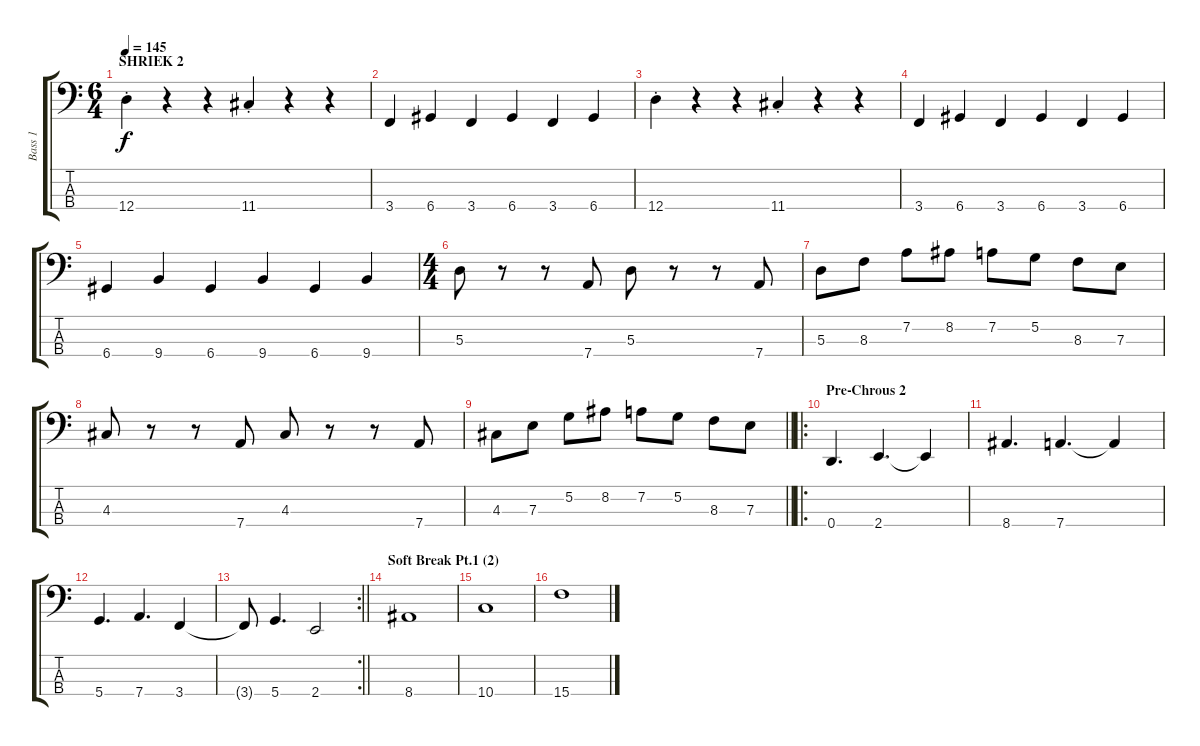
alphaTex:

\track ("Bass 1" "Bass 1") {instrument electricbassfinger}
\staff {score tabs}
\tuning (G2 D2 A1 D1) {hide}
\ts (6 4)
\section ("" "SHRIEK 2")
\tempo 145
\clef f4
\ks c
12.4{st}.4{dy f} r.4 r.4 11.4{st}.4 r.4 r.4 |
3.4.4 6.4.4 3.4.4 6.4.4 3.4.4 6.4.4 |
12.4{st}.4 r.4 r.4 11.4{st}.4 r.4 r.4 |
3.4.4 6.4.4 3.4.4 6.4.4 3.4.4 6.4.4 |
6.4.4 9.4.4 6.4.4 9.4.4 6.4.4 9.4.4 |
\ts (4 4)
5.3.8 r.8 r.8 7.4.8 5.3.8 r.8 r.8 7.4.8 |
5.3.8 8.3.8 7.2.8 8.2.8 7.2.8 5.2.8 8.3.8 7.3.8 |
4.3.8 r.8 r.8 7.4.8 4.3.8 r.8 r.8 7.4.8 |
\barLineRight lightlight
4.3.8 7.3.8 5.2.8 8.2.8 7.2.8 5.2.8 8.3.8 7.3.8 |
\ro
\section ("" "Pre-Chrous 2")
0.4.4{d} 2.4.4{d} 2.4{t}.4 |
8.4.4{d} 7.4.4{d} 7.4{t}.4 |
5.4.4{d} 7.4.4{d} 3.4.4 |
\rc 2
\barLineRight lightlight
3.4{t}.8 5.4.4{d} 2.4.2 |
\section ("" "Soft Break Pt.1 (2)")
8.4.1 |
10.4.1 |
15.4.1
